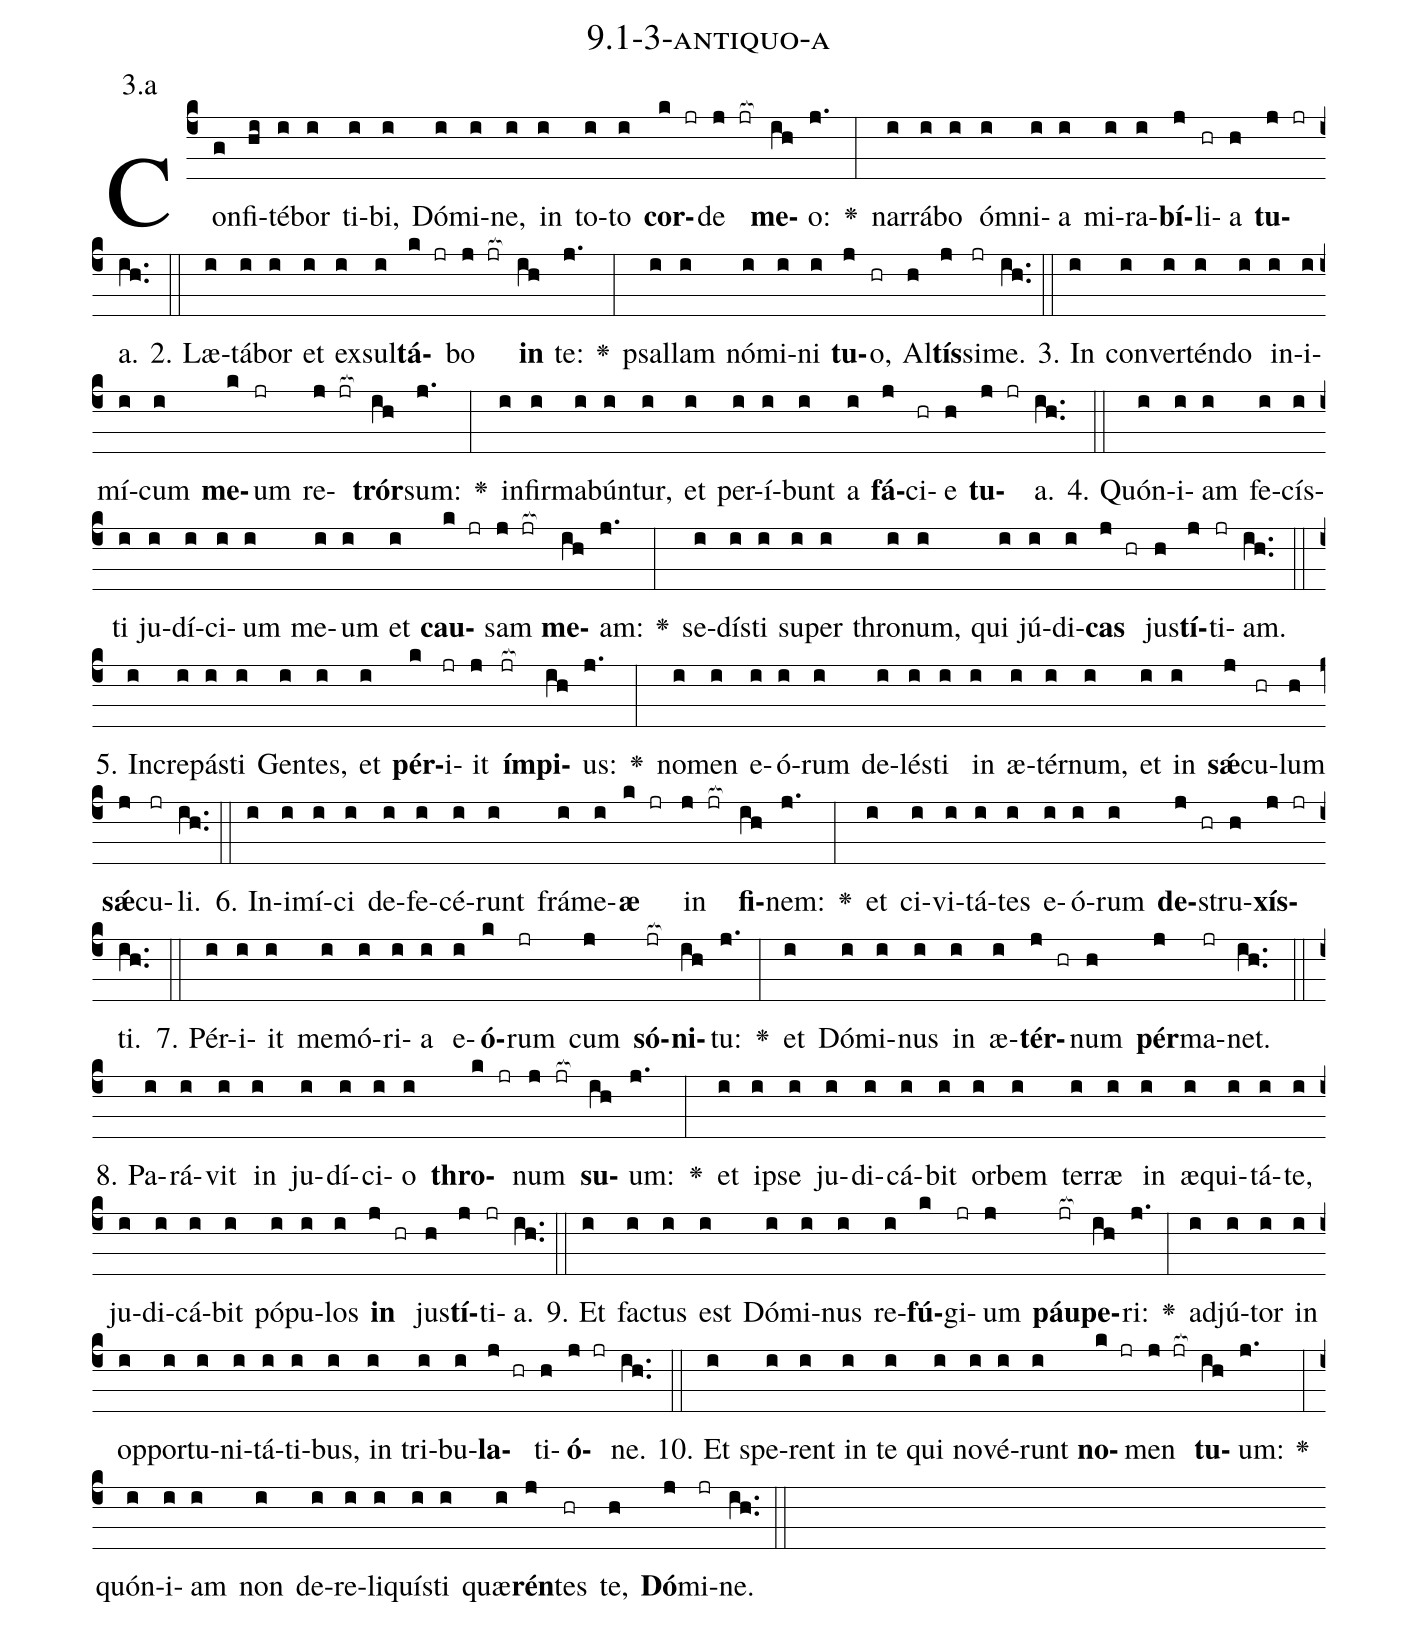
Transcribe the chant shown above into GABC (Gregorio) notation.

name: 9.1-3-antiquo-a;
annotation: 3.a;
%%
(c4)Con(g)fi(hi)té(i)bor(i) ti(i)bi,(i) Dó(i)mi(i)ne,(i) in(i) to(i)to(i) <b>cor</b>(k jr)de(j jr[ocb:1{]) <b>me</b>(ih[ocb:0}])o:(j.) <v>\greheightstar</v>(:) nar(i)rá(i)bo(i) óm(i)ni(i)a(i) mi(i)ra(i)<b>bí</b>(j)li(hr)a(h) <b>tu</b>(j jr)a.(ih..) (::)
2. Læ(i)tá(i)bor(i) et(i) ex(i)sul(i)<b>tá</b>(k jr)bo(j jr[ocb:1{]) <b>in</b>(ih[ocb:0}]) te:(j.) <v>\greheightstar</v>(:) psal(i)lam(i) nó(i)mi(i)ni(i) <b>tu</b>(j)o,(hr) Al(h)<b>tís</b>(j)si(jr)me.(ih..) (::)
3. In(i) con(i)ver(i)tén(i)do(i) in(i)i(i)mí(i)cum(i) <b>me</b>(k)um(jr) re(j jr[ocb:1{])<b>trór</b>(ih[ocb:0}])sum:(j.) <v>\greheightstar</v>(:) in(i)fir(i)ma(i)bún(i)tur,(i) et(i) per(i)í(i)bunt(i) a(i) <b>fá</b>(j)ci(hr)e(h) <b>tu</b>(j jr)a.(ih..) (::)
4. Quón(i)i(i)am(i) fe(i)cís(i)ti(i) ju(i)dí(i)ci(i)um(i) me(i)um(i) et(i) <b>cau</b>(k jr)sam(j jr[ocb:1{]) <b>me</b>(ih[ocb:0}])am:(j.) <v>\greheightstar</v>(:) se(i)dís(i)ti(i) su(i)per(i) thro(i)num,(i) qui(i) jú(i)di(i)<b>cas</b>(j hr) jus(h)<b>tí</b>(j)ti(jr)am.(ih..) (::)
5. In(i)cre(i)pás(i)ti(i) Gen(i)tes,(i) et(i) <b>pér</b>(k)i(jr)it(j) <b>ím</b>(jr[ocb:1{])<b>pi</b>(ih[ocb:0}])us:(j.) <v>\greheightstar</v>(:) no(i)men(i) e(i)ó(i)rum(i) de(i)lés(i)ti(i) in(i) æ(i)tér(i)num,(i) et(i) in(i) <b>sǽ</b>(j)cu(hr)lum(h) <b>sǽ</b>(j)cu(jr)li.(ih..) (::)
6. In(i)i(i)mí(i)ci(i) de(i)fe(i)cé(i)runt(i) frá(i)me(i)<b>æ</b>(k jr) in(j jr[ocb:1{]) <b>fi</b>(ih[ocb:0}])nem:(j.) <v>\greheightstar</v>(:) et(i) ci(i)vi(i)tá(i)tes(i) e(i)ó(i)rum(i) <b>de</b>(j hr)stru(h)<b>xís</b>(j jr)ti.(ih..) (::)
7. Pér(i)i(i)it(i) me(i)mó(i)ri(i)a(i) e(i)<b>ó</b>(k)rum(jr) cum(j) <b>só</b>(jr[ocb:1{])<b>ni</b>(ih[ocb:0}])tu:(j.) <v>\greheightstar</v>(:) et(i) Dó(i)mi(i)nus(i) in(i) æ(i)<b>tér</b>(j hr)num(h) <b>pér</b>(j)ma(jr)net.(ih..) (::)
8. Pa(i)rá(i)vit(i) in(i) ju(i)dí(i)ci(i)o(i) <b>thro</b>(k jr)num(j jr[ocb:1{]) <b>su</b>(ih[ocb:0}])um:(j.) <v>\greheightstar</v>(:) et(i) ip(i)se(i) ju(i)di(i)cá(i)bit(i) or(i)bem(i) ter(i)ræ(i) in(i) æ(i)qui(i)tá(i)te,(i) ju(i)di(i)cá(i)bit(i) pó(i)pu(i)los(i) <b>in</b>(j hr) jus(h)<b>tí</b>(j)ti(jr)a.(ih..) (::)
9. Et(i) fac(i)tus(i) est(i) Dó(i)mi(i)nus(i) re(i)<b>fú</b>(k)gi(jr)um(j) <b>páu</b>(jr[ocb:1{])<b>pe</b>(ih[ocb:0}])ri:(j.) <v>\greheightstar</v>(:) ad(i)jú(i)tor(i) in(i) op(i)por(i)tu(i)ni(i)tá(i)ti(i)bus,(i) in(i) tri(i)bu(i)<b>la</b>(j hr)ti(h)<b>ó</b>(j jr)ne.(ih..) (::)
10. Et(i) spe(i)rent(i) in(i) te(i) qui(i) no(i)vé(i)runt(i) <b>no</b>(k jr)men(j jr[ocb:1{]) <b>tu</b>(ih[ocb:0}])um:(j.) <v>\greheightstar</v>(:) quón(i)i(i)am(i) non(i) de(i)re(i)li(i)quís(i)ti(i) quæ(i)<b>rén</b>(j)tes(hr) te,(h) <b>Dó</b>(j)mi(jr)ne.(ih..) (::)
